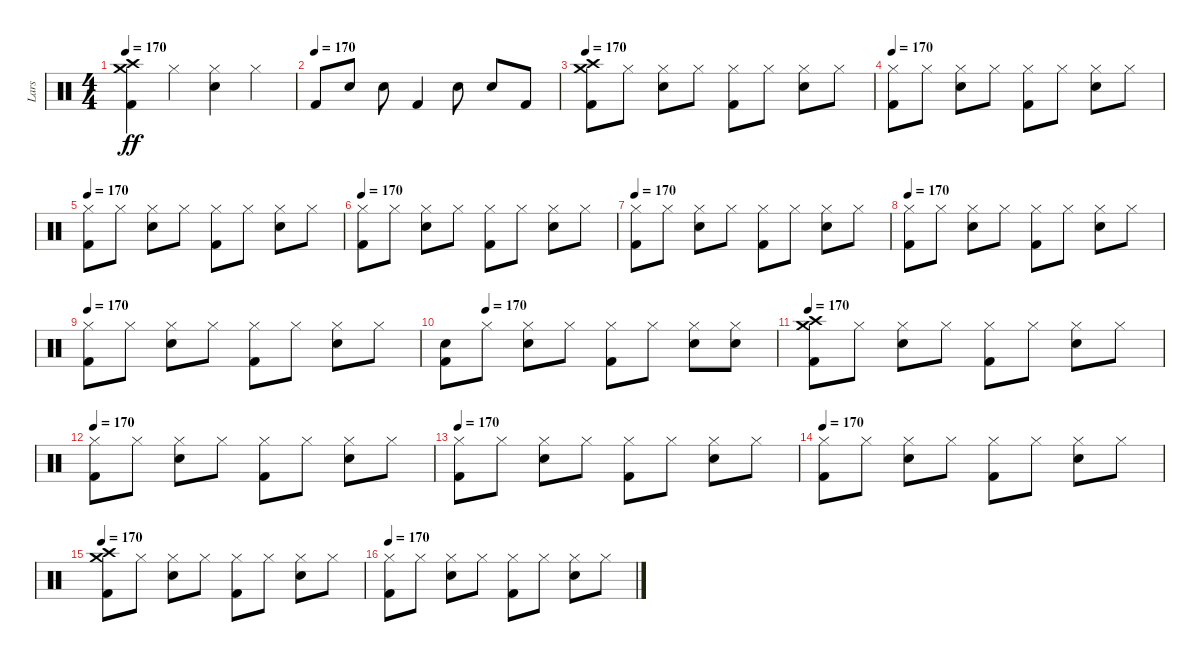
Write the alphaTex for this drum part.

\track ("Lars" "Lars") {instrument percussion}
\staff {score}
\articulation defaults
\ts (4 4)
\tempo 170
\clef neutral
\ks c
("Kick (hit) 2" "Crash high (hit)" "Crash medium (hit)").4{dy ff} "Hi-Hat (closed)".4 ("Snare (hit) 2" "Hi-Hat (closed)").4 "Hi-Hat (closed)".4 |
\tempo (170)
"Kick (hit) 2".8 "Snare (hit) 2".8 "Snare (hit) 2".8 "Kick (hit) 2".4 "Snare (hit) 2".8 "Snare (hit) 2".8 "Kick (hit) 2".8 |
\tempo 160
\tempo 170
("Kick (hit) 2" "Crash high (hit)" "Crash medium (hit)").8 "Hi-Hat (closed)".8 ("Snare (hit) 2" "Hi-Hat (closed)").8 "Hi-Hat (closed)".8 ("Kick (hit) 2" "Hi-Hat (closed)").8 "Hi-Hat (closed)".8 ("Snare (hit) 2" "Hi-Hat (closed)").8 "Hi-Hat (closed)".8 |
\tempo 170
("Kick (hit) 2" "Hi-Hat (closed)").8 "Hi-Hat (closed)".8 ("Snare (hit) 2" "Hi-Hat (closed)").8 "Hi-Hat (closed)".8 ("Kick (hit) 2" "Hi-Hat (closed)").8 "Hi-Hat (closed)".8 ("Snare (hit) 2" "Hi-Hat (closed)").8 "Hi-Hat (closed)".8 |
\tempo 170
("Kick (hit) 2" "Hi-Hat (closed)").8 "Hi-Hat (closed)".8 ("Snare (hit) 2" "Hi-Hat (closed)").8 "Hi-Hat (closed)".8 ("Kick (hit) 2" "Hi-Hat (closed)").8 "Hi-Hat (closed)".8 ("Snare (hit) 2" "Hi-Hat (closed)").8 "Hi-Hat (closed)".8 |
\tempo 170
("Kick (hit) 2" "Hi-Hat (closed)").8 "Hi-Hat (closed)".8 ("Snare (hit) 2" "Hi-Hat (closed)").8 "Hi-Hat (closed)".8 ("Kick (hit) 2" "Hi-Hat (closed)").8 "Hi-Hat (closed)".8 ("Snare (hit) 2" "Hi-Hat (closed)").8 "Hi-Hat (closed)".8 |
\tempo 170
("Kick (hit) 2" "Hi-Hat (closed)").8 "Hi-Hat (closed)".8 ("Snare (hit) 2" "Hi-Hat (closed)").8 "Hi-Hat (closed)".8 ("Kick (hit) 2" "Hi-Hat (closed)").8 "Hi-Hat (closed)".8 ("Snare (hit) 2" "Hi-Hat (closed)").8 "Hi-Hat (closed)".8 |
\tempo 170
("Kick (hit) 2" "Hi-Hat (closed)").8 "Hi-Hat (closed)".8 ("Snare (hit) 2" "Hi-Hat (closed)").8 "Hi-Hat (closed)".8 ("Kick (hit) 2" "Hi-Hat (closed)").8 "Hi-Hat (closed)".8 ("Snare (hit) 2" "Hi-Hat (closed)").8 "Hi-Hat (closed)".8 |
\tempo 170
("Kick (hit) 2" "Hi-Hat (closed)").8 "Hi-Hat (closed)".8 ("Snare (hit) 2" "Hi-Hat (closed)").8 "Hi-Hat (closed)".8 ("Kick (hit) 2" "Hi-Hat (closed)").8 "Hi-Hat (closed)".8 ("Snare (hit) 2" "Hi-Hat (closed)").8 "Hi-Hat (closed)".8 |
\tempo (170 0.125)
("Kick (hit) 2" "Snare (hit)").8 "Hi-Hat (closed)".8 ("Snare (hit) 2" "Hi-Hat (closed)").8 "Hi-Hat (closed)".8 ("Kick (hit) 2" "Hi-Hat (closed)").8 "Hi-Hat (closed)".8 ("Snare (hit) 2" "Hi-Hat (closed)").8 ("Snare (hit) 2" "Hi-Hat (closed)").8 |
\tempo 170
("Kick (hit) 2" "Crash high (hit)" "Crash medium (hit)").8 "Hi-Hat (closed)".8 ("Snare (hit) 2" "Hi-Hat (closed)").8 "Hi-Hat (closed)".8 ("Kick (hit) 2" "Hi-Hat (closed)").8 "Hi-Hat (closed)".8 ("Snare (hit) 2" "Hi-Hat (closed)").8 "Hi-Hat (closed)".8 |
\tempo 170
("Kick (hit) 2" "Hi-Hat (closed)").8 "Hi-Hat (closed)".8 ("Snare (hit) 2" "Hi-Hat (closed)").8 "Hi-Hat (closed)".8 ("Kick (hit) 2" "Hi-Hat (closed)").8 "Hi-Hat (closed)".8 ("Snare (hit) 2" "Hi-Hat (closed)").8 "Hi-Hat (closed)".8 |
\tempo 170
("Kick (hit) 2" "Hi-Hat (closed)").8 "Hi-Hat (closed)".8 ("Snare (hit) 2" "Hi-Hat (closed)").8 "Hi-Hat (closed)".8 ("Kick (hit) 2" "Hi-Hat (closed)").8 "Hi-Hat (closed)".8 ("Snare (hit) 2" "Hi-Hat (closed)").8 "Hi-Hat (closed)".8 |
\tempo 170
("Kick (hit) 2" "Hi-Hat (closed)").8 "Hi-Hat (closed)".8 ("Snare (hit) 2" "Hi-Hat (closed)").8 "Hi-Hat (closed)".8 ("Kick (hit) 2" "Hi-Hat (closed)").8 "Hi-Hat (closed)".8 ("Snare (hit) 2" "Hi-Hat (closed)").8 "Hi-Hat (closed)".8 |
\tempo 170
("Crash high (hit)" "Kick (hit) 2" "Crash medium (hit)").8 "Hi-Hat (closed)".8 ("Snare (hit) 2" "Hi-Hat (closed)").8 "Hi-Hat (closed)".8 ("Kick (hit) 2" "Hi-Hat (closed)").8 "Hi-Hat (closed)".8 ("Snare (hit) 2" "Hi-Hat (closed)").8 "Hi-Hat (closed)".8 |
\tempo 170
("Kick (hit) 2" "Hi-Hat (closed)").8 "Hi-Hat (closed)".8 ("Snare (hit) 2" "Hi-Hat (closed)").8 "Hi-Hat (closed)".8 ("Kick (hit) 2" "Hi-Hat (closed)").8 "Hi-Hat (closed)".8 ("Snare (hit) 2" "Hi-Hat (closed)").8 "Hi-Hat (closed)".8
